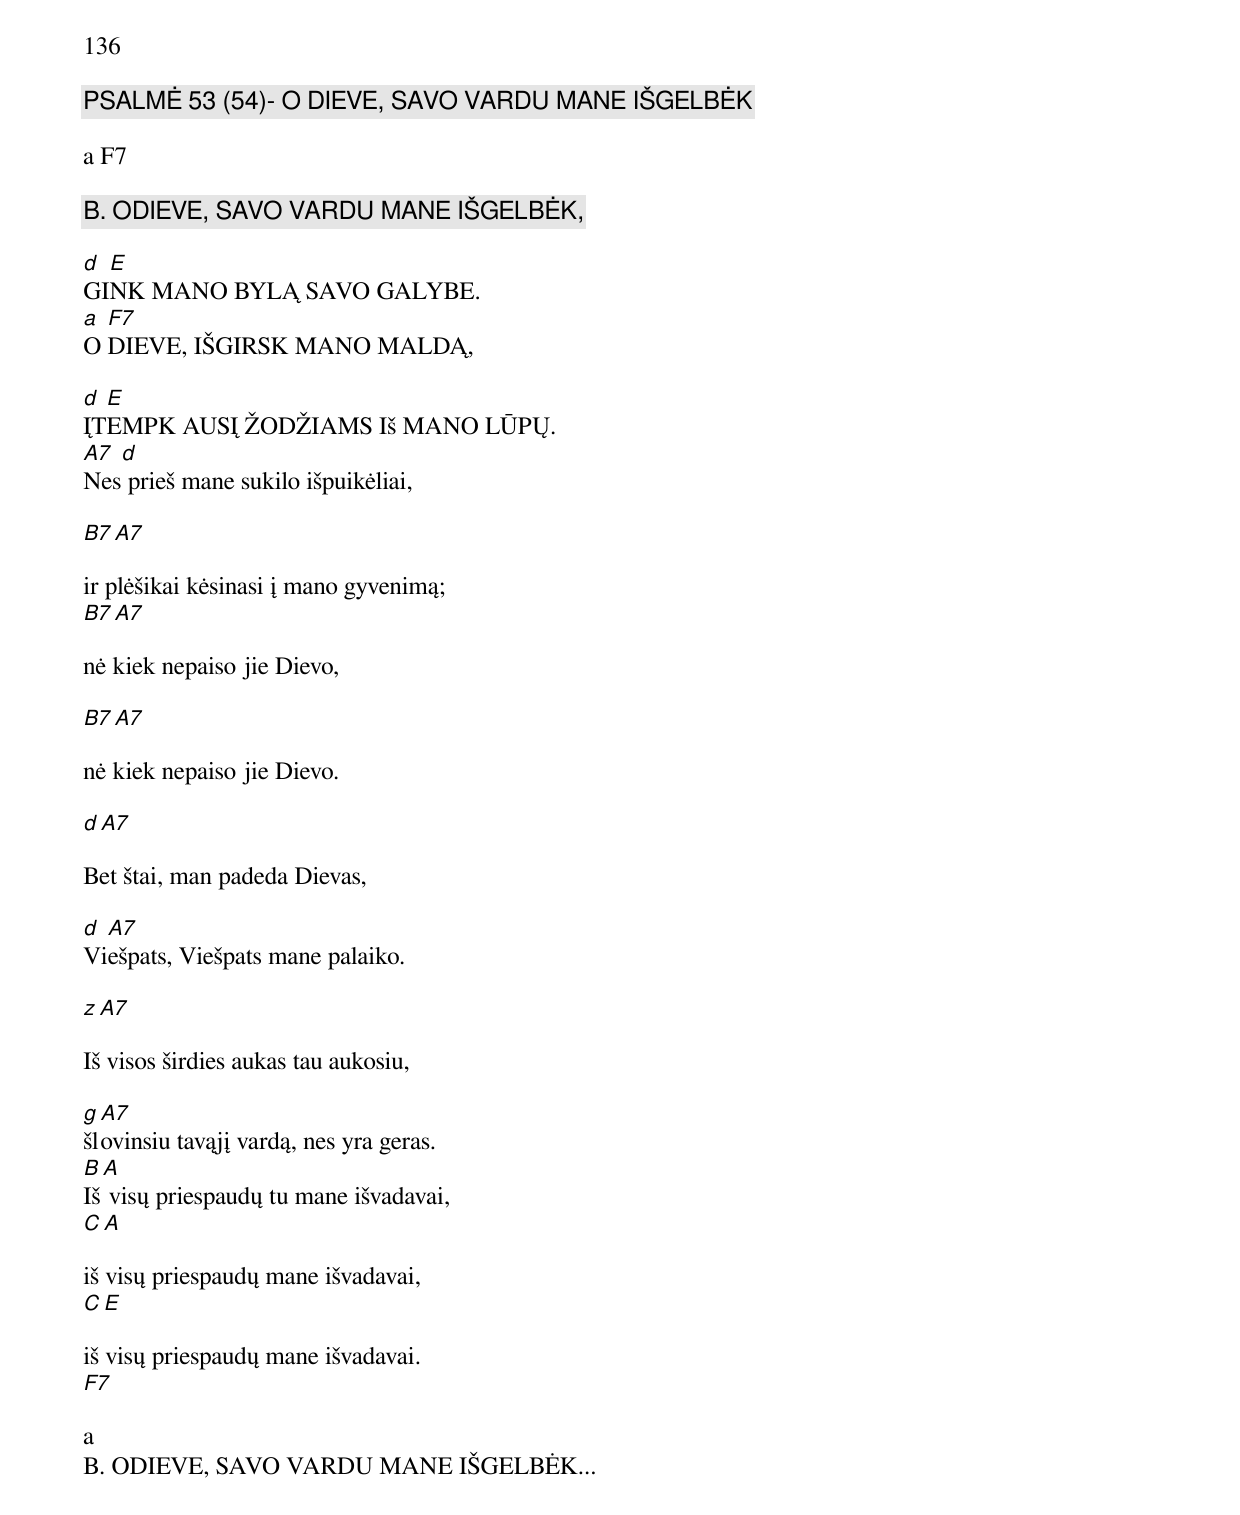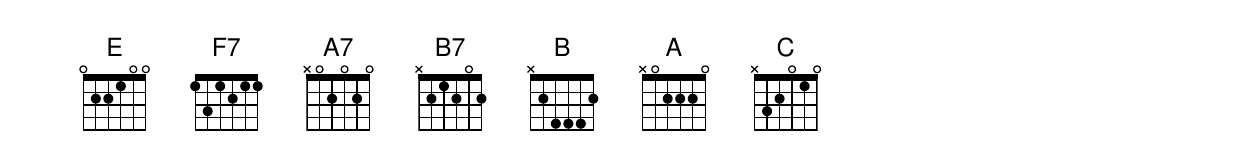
136

PSALMĖ 53 (54)- O DIEVE, SAVO VARDU MANE IŠGELBĖK

a F7

B. ODIEVE, SAVO VARDU MANE IŠGELBĖK,

d E
GINK MANO BYLĄ SAVO GALYBE.
a F7
O DIEVE, IŠGIRSK MANO MALDĄ,

d E
ĮTEMPK AUSĮ ŽODŽIAMS Iš MANO LŪPŲ.
A7 d
Nes prieš mane sukilo išpuikėliai,

B7 A7

ir plėšikai kėsinasi į mano gyvenimą;
B7 A7

nė kiek nepaiso jie Dievo,

B7 A7

nė kiek nepaiso jie Dievo.

d A7

Bet štai, man padeda Dievas,

d A7
Viešpats, Viešpats mane palaiko.

z A7

Iš visos širdies aukas tau aukosiu,

g A7
šlovinsiu tavąjį vardą, nes yra geras.
B A
Iš visų priespaudų tu mane išvadavai,
C A

iš visų priespaudų mane išvadavai,
C E

iš visų priespaudų mane išvadavai.
F7

a
B. ODIEVE, SAVO VARDU MANE IŠGELBĖK...
